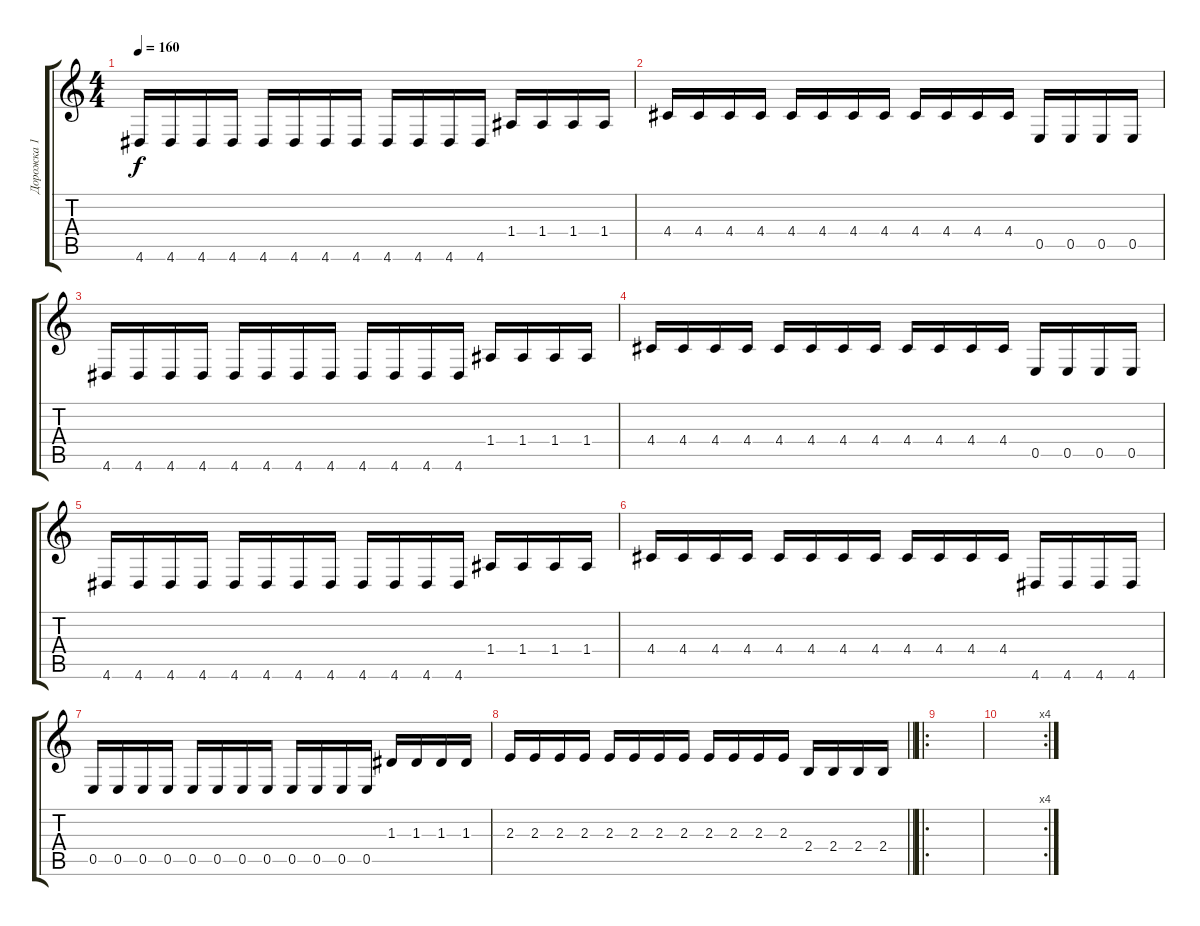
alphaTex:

\track ("Дорожка 1" "Дорожка 1") {instrument distortionguitar}
\staff {score tabs}
\tuning (B3 Gb3 D3 A2 E2 B1) {hide}
\ts (4 4)
\tempo 160
\clef g2
\ks c
4.6.16{dy f} 4.6.16 4.6.16 4.6.16 4.6.16 4.6.16 4.6.16 4.6.16 4.6.16 4.6.16 4.6.16 4.6.16 1.4.16 1.4.16 1.4.16 1.4.16 |
4.4.16 4.4.16 4.4.16 4.4.16 4.4.16 4.4.16 4.4.16 4.4.16 4.4.16 4.4.16 4.4.16 4.4.16 0.5.16 0.5.16 0.5.16 0.5.16 |
4.6.16 4.6.16 4.6.16 4.6.16 4.6.16 4.6.16 4.6.16 4.6.16 4.6.16 4.6.16 4.6.16 4.6.16 1.4.16 1.4.16 1.4.16 1.4.16 |
4.4.16 4.4.16 4.4.16 4.4.16 4.4.16 4.4.16 4.4.16 4.4.16 4.4.16 4.4.16 4.4.16 4.4.16 0.5.16 0.5.16 0.5.16 0.5.16 |
4.6.16 4.6.16 4.6.16 4.6.16 4.6.16 4.6.16 4.6.16 4.6.16 4.6.16 4.6.16 4.6.16 4.6.16 1.4.16 1.4.16 1.4.16 1.4.16 |
4.4.16 4.4.16 4.4.16 4.4.16 4.4.16 4.4.16 4.4.16 4.4.16 4.4.16 4.4.16 4.4.16 4.4.16 4.6.16 4.6.16 4.6.16 4.6.16 |
0.5.16 0.5.16 0.5.16 0.5.16 0.5.16 0.5.16 0.5.16 0.5.16 0.5.16 0.5.16 0.5.16 0.5.16 1.3.16 1.3.16 1.3.16 1.3.16 |
\barLineRight lightlight
2.3.16 2.3.16 2.3.16 2.3.16 2.3.16 2.3.16 2.3.16 2.3.16 2.3.16 2.3.16 2.3.16 2.3.16 2.4.16 2.4.16 2.4.16 2.4.16 |
\ro
|
\rc 4
